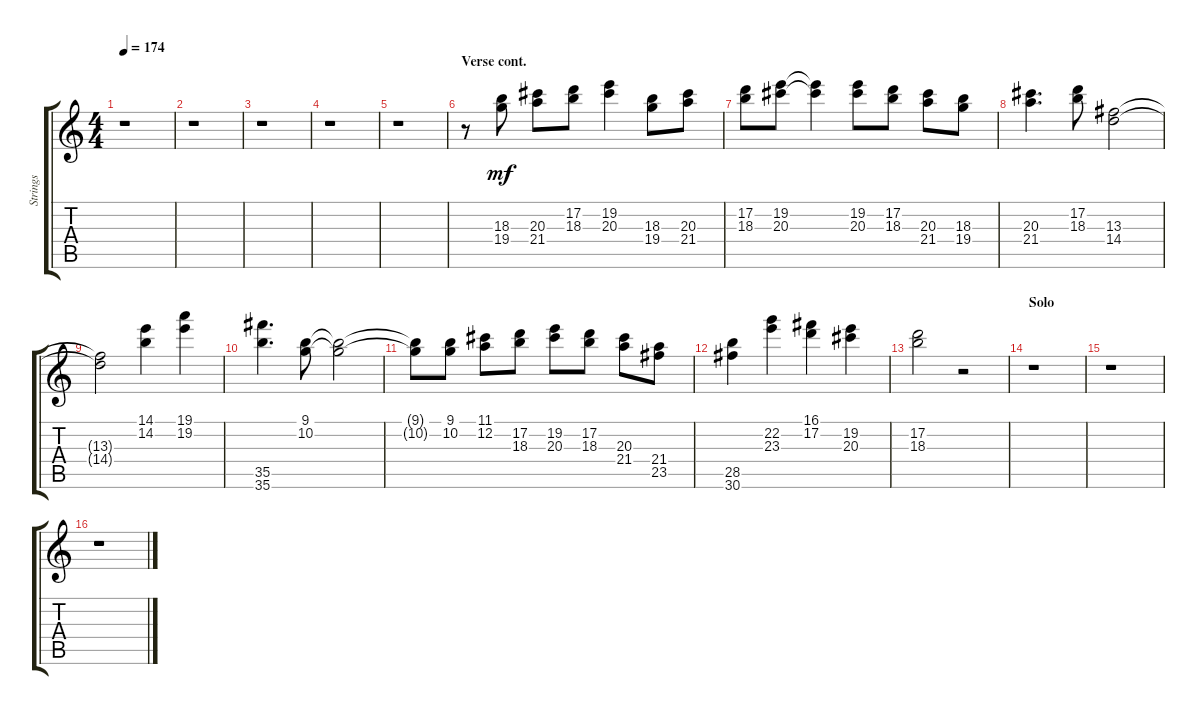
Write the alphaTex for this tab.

\track ("Strings" "Strings") {instrument overdrivenguitar}
\staff {score tabs}
\tuning (D4 A3 F3 C3 G2 C2) {hide}
\ts (4 4)
\tempo 174
\clef g2
\ks aminor
r.1{dy mf} |
r.1 |
r.1 |
r.1 |
r.1 |
\section ("" "Verse cont.")
r.8 (18.3 19.4).8 (20.3 21.4).8 (17.2 18.3).8 (19.2 20.3).4 (18.3 19.4).8 (20.3 21.4).8 |
(17.2 18.3).8 (19.2 20.3).8 (19.2{t} 20.3{t}).4 (19.2 20.3).8 (17.2 18.3).8 (20.3 21.4).8 (18.3 19.4).8 |
(20.3 21.4).4{d} (17.2 18.3).8 (13.3 14.4).2 |
(13.3{t} 14.4{t}).2 (14.1 14.2).4 (19.1 19.2).4 |
(35.5 35.6).4{d} (9.1 10.2).8 (9.1{t} 10.2{t}).2 |
(9.1{t} 10.2{t}).8 (9.1 10.2).8 (11.1 12.2).8 (17.2 18.3).8 (19.2 20.3).8 (17.2 18.3).8 (20.3 21.4).8 (21.4 23.5).8 |
(28.5 30.6).4 (22.2 23.3).4 (16.1 17.2).4 (19.2 20.3).4 |
(17.2 18.3).2 r.2 |
\section ("" "Solo")
r.1 |
r.1 |
r.1
